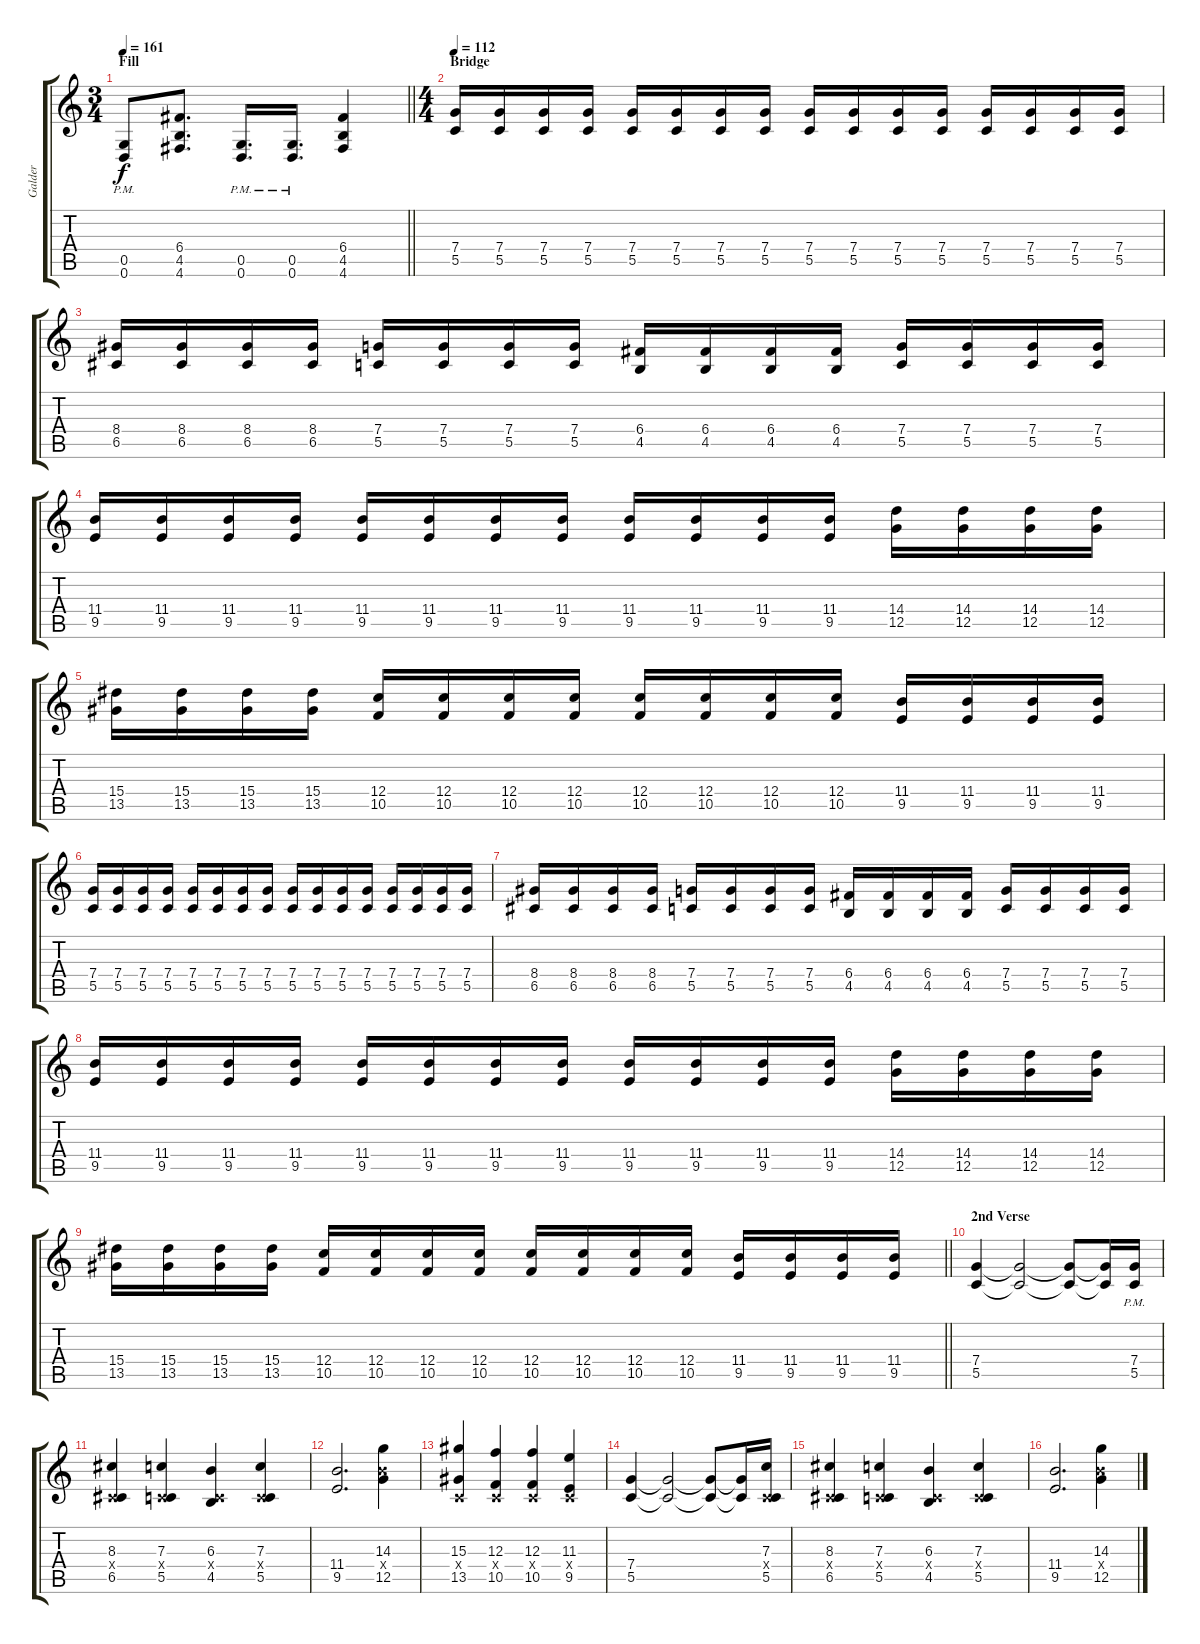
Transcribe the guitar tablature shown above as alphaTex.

\track ("Galder" "Galder") {instrument overdrivenguitar}
\staff {score tabs}
\tuning (D4 A3 F3 C3 G2 D2) {hide}
\ts (3 4)
\section ("" "Fill")
\tempo 161
\clef g2
\barLineRight lightlight
\ks c
(0.5{pm} 0.6{pm}).8{dy f} (6.4 4.5 4.6).8{d} (0.5{pm} 0.6{pm}).16{d} (0.5{pm} 0.6{pm}).16{d} (6.4 4.5 4.6).4 |
\ts (4 4)
\section ("" "Bridge")
\tempo 112
(7.4 5.5).16 (7.4 5.5).16 (7.4 5.5).16 (7.4 5.5).16 (7.4 5.5).16 (7.4 5.5).16 (7.4 5.5).16 (7.4 5.5).16 (7.4 5.5).16 (7.4 5.5).16 (7.4 5.5).16 (7.4 5.5).16 (7.4 5.5).16 (7.4 5.5).16 (7.4 5.5).16 (7.4 5.5).16 |
(8.4 6.5).16 (8.4 6.5).16 (8.4 6.5).16 (8.4 6.5).16 (7.4 5.5).16 (7.4 5.5).16 (7.4 5.5).16 (7.4 5.5).16 (6.4 4.5).16 (6.4 4.5).16 (6.4 4.5).16 (6.4 4.5).16 (7.4 5.5).16 (7.4 5.5).16 (7.4 5.5).16 (7.4 5.5).16 |
(11.4 9.5).16 (11.4 9.5).16 (11.4 9.5).16 (11.4 9.5).16 (11.4 9.5).16 (11.4 9.5).16 (11.4 9.5).16 (11.4 9.5).16 (11.4 9.5).16 (11.4 9.5).16 (11.4 9.5).16 (11.4 9.5).16 (14.4 12.5).16 (14.4 12.5).16 (14.4 12.5).16 (14.4 12.5).16 |
(15.4 13.5).16 (15.4 13.5).16 (15.4 13.5).16 (15.4 13.5).16 (12.4 10.5).16 (12.4 10.5).16 (12.4 10.5).16 (12.4 10.5).16 (12.4 10.5).16 (12.4 10.5).16 (12.4 10.5).16 (12.4 10.5).16 (11.4 9.5).16 (11.4 9.5).16 (11.4 9.5).16 (11.4 9.5).16 |
(7.4 5.5).16 (7.4 5.5).16 (7.4 5.5).16 (7.4 5.5).16 (7.4 5.5).16 (7.4 5.5).16 (7.4 5.5).16 (7.4 5.5).16 (7.4 5.5).16 (7.4 5.5).16 (7.4 5.5).16 (7.4 5.5).16 (7.4 5.5).16 (7.4 5.5).16 (7.4 5.5).16 (7.4 5.5).16 |
(8.4 6.5).16 (8.4 6.5).16 (8.4 6.5).16 (8.4 6.5).16 (7.4 5.5).16 (7.4 5.5).16 (7.4 5.5).16 (7.4 5.5).16 (6.4 4.5).16 (6.4 4.5).16 (6.4 4.5).16 (6.4 4.5).16 (7.4 5.5).16 (7.4 5.5).16 (7.4 5.5).16 (7.4 5.5).16 |
(11.4 9.5).16 (11.4 9.5).16 (11.4 9.5).16 (11.4 9.5).16 (11.4 9.5).16 (11.4 9.5).16 (11.4 9.5).16 (11.4 9.5).16 (11.4 9.5).16 (11.4 9.5).16 (11.4 9.5).16 (11.4 9.5).16 (14.4 12.5).16 (14.4 12.5).16 (14.4 12.5).16 (14.4 12.5).16 |
\barLineRight lightlight
(15.4 13.5).16 (15.4 13.5).16 (15.4 13.5).16 (15.4 13.5).16 (12.4 10.5).16 (12.4 10.5).16 (12.4 10.5).16 (12.4 10.5).16 (12.4 10.5).16 (12.4 10.5).16 (12.4 10.5).16 (12.4 10.5).16 (11.4 9.5).16 (11.4 9.5).16 (11.4 9.5).16 (11.4 9.5).16 |
\section ("" "2nd Verse")
(7.4 5.5).4 (7.4{t} 5.5{t}).2 (7.4{t} 5.5{t}).8 (7.4{t} 5.5{t}).16 (7.4{pm} 5.5{pm}).16 |
(8.3 0.4{x} 6.5).4 (7.3 0.4{x} 5.5).4 (6.3 0.4{x} 4.5).4 (7.3 0.4{x} 5.5).4 |
(11.4 9.5).2{d} (14.3 11.4{x} 12.5).4 |
(15.3 0.4{x} 13.5).4 (12.3 0.4{x} 10.5).4 (12.3 0.4{x} 10.5).4 (11.3 0.4{x} 9.5).4 |
(7.4 5.5).4 (7.4{t} 5.5{t}).2 (7.4{t} 5.5{t}).8 (7.4{t} 5.5{t}).16 (7.3 0.4{x} 5.5).16 |
(8.3 0.4{x} 6.5).4 (7.3 0.4{x} 5.5).4 (6.3 0.4{x} 4.5).4 (7.3 0.4{x} 5.5).4 |
(11.4 9.5).2{d} (14.3 11.4{x} 12.5).4
